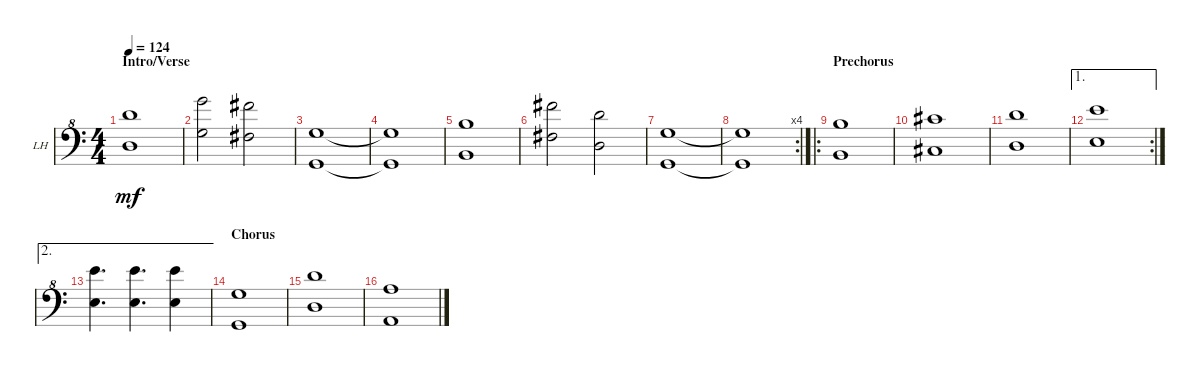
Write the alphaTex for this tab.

\defaultSystemsLayout 4
\bracketExtendMode groupsimilarinstruments
\firstSystemTrackNameOrientation horizontal
\otherSystemsTrackNameOrientation horizontal
\track ("Left Hand" "LH") {instrument acousticgrandpiano}
\staff {score}
\tuning (E4 B3 G3 D3 A2 E2)
\displaytranspose 12
\ts (4 4)
\section ("" "Intro/Verse")
\tempo 124
\clef f4
\ottava 8va
\ks c
(12.4 10.6).1{dy mf instrument acousticgrandpiano} |
(17.4 15.6).2 (16.4 14.6).2 |
(5.4 3.6).1 |
(5.4{t} 3.6{t}).1 |
(7.6 9.4).1 |
(14.6 16.4).2 (10.6 12.4).2 |
(3.6 5.4).1 |
\rc 4
(5.4{t} 3.6{t}).1 |
\ro
\section ("" "Prechorus")
(9.4 7.6).1 |
(11.4 9.6).1 |
(12.4 10.6).1 |
\ae 1
\rc 2
(14.4 12.6).1 |
\ae 2
(14.4 12.6).4{d} (14.4 12.6).4{d} (14.4 12.6).4 |
\section ("" "Chorus")
(5.4 3.6).1 |
(12.4 10.6).1 |
(7.4 5.6).1
